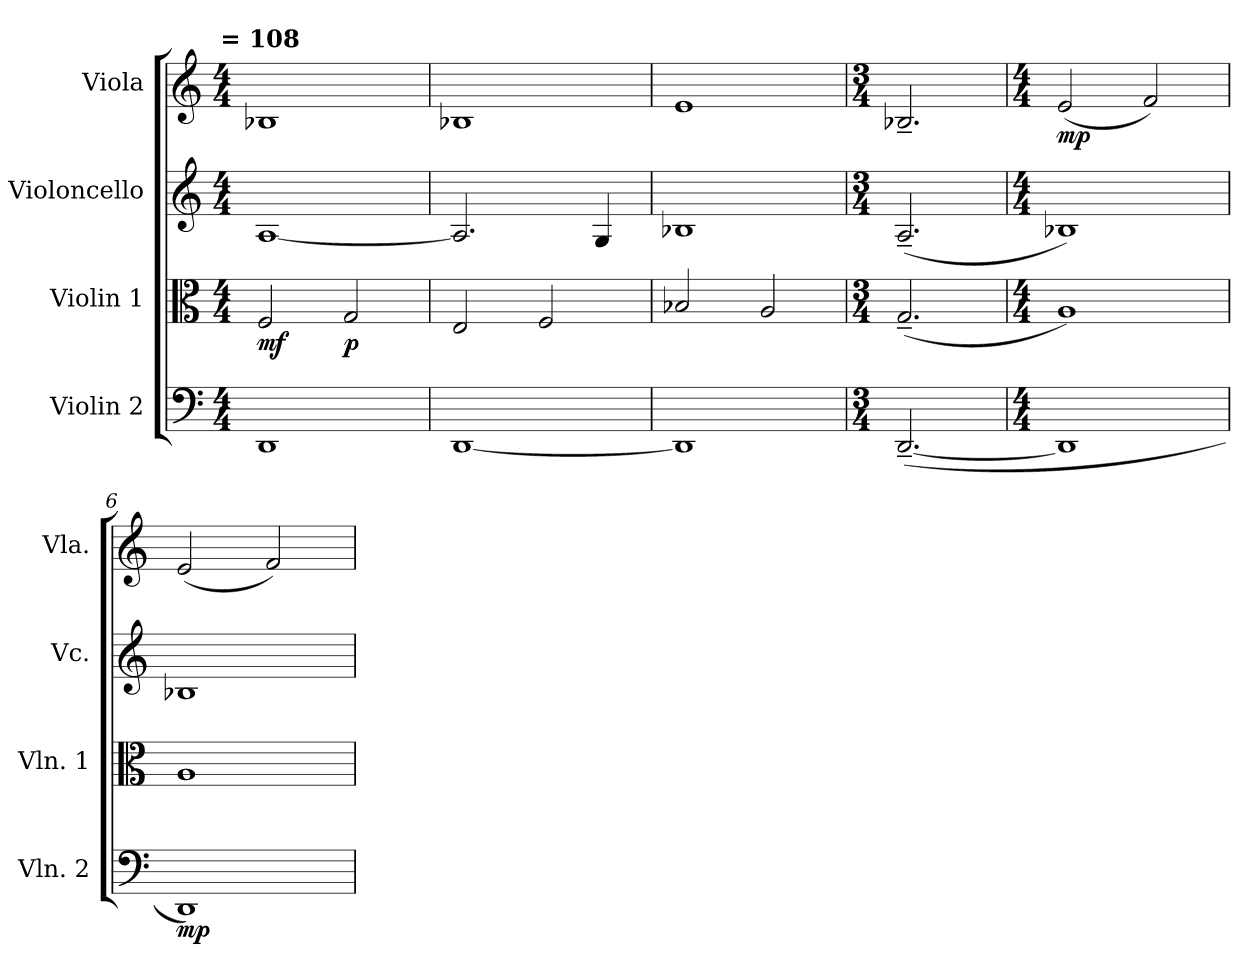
**kern	**dynam	**kern	**dynam	**kern	**dynam	**kern	**dynam
*part4	*part4	*part3	*part3	*part2	*part2	*part1	*part1
*staff4	*staff4	*staff3	*staff3	*staff2	*staff2	*staff1	*staff1
*I"Violin 2	*	*I"Violin 1	*	*I"Violoncello	*	*I"Viola	*
*I'Vln. 2	*	*I'Vln. 1	*	*I'Vc.	*	*I'Vla.	*
*clefF4	*	*clefC3	*	*clefG2	*	*clefG2	*
!!LO:TX:omd:t= = 108
*M4/4	*	*M4/4	*	*M4/4	*	*M4/4	*
*MM108	*	*MM108	*	*MM108	*	*MM108	*
=1	=1	=1	=1	=1	=1	=1	=1
!	!LO:DY:b	!	!	!	!	!	!
!	!LO:DY:n=1:b	!	!LO:DY:b	!	!LO:DY:b	!	!
!	!	!	!	!	!LO:DY:n=1:b	!	!LO:DY:b
!	!	!	!	!	!	!	!LO:DY:n=1:b
1DD	mf p	2F/	mf	[1A	mf p	1B-X	mf p
!	!	!	!LO:DY:b	!	!	!	!
.	.	2G/	p	.	.	.	.
=2	=2	=2	=2	=2	=2	=2	=2
[1DD	.	2E/	.	2.A/]	.	1B-X	.
.	.	2F/	.	.	.	.	.
.	.	.	.	4G/	.	.	.
=3	=3	=3	=3	=3	=3	=3	=3
1DD]	.	2B-X/	.	1B-X	.	1e	.
.	.	2A/	.	.	.	.	.
=4	=4	=4	=4	=4	=4	=4	=4
*M3/4	*	*M3/4	*	*M3/4	*	*M3/4	*
!	!LO:DY:b	!	!	!	!	!	!
!	!LO:DY:n=1:b	!	!LO:DY:b	!	!	!	!
!	!	!	!LO:DY:n=1:b	!	!	!	!LO:DY:b
!	!	!	!	!	!	!	!LO:DY:n=1:b
(<[2.DD~/	mf p	(<2.G~/	mf p	(<2.A~/	.	2.B-X~/	mf p
=5	=5	=5	=5	=5	=5	=5	=5
*M4/4	*	*M4/4	*	*M4/4	*	*M4/4	*
!	!	!	!	!	!	!	!LO:DY:b
1DD]	.	1A)	.	1B-X)	.	(<2e/	mp
.	.	.	.	.	.	2f/)	.
=6	=6	=6	=6	=6	=6	=6	=6
!	!LO:DY:b	!	!	!	!	!	!
1DD)	mp	1A	.	1B-X	.	(<2e/	.
.	.	.	.	.	.	2f/)	.
=	=	=	=	=	=	=	=
*-	*-	*-	*-	*-	*-	*-	*-
